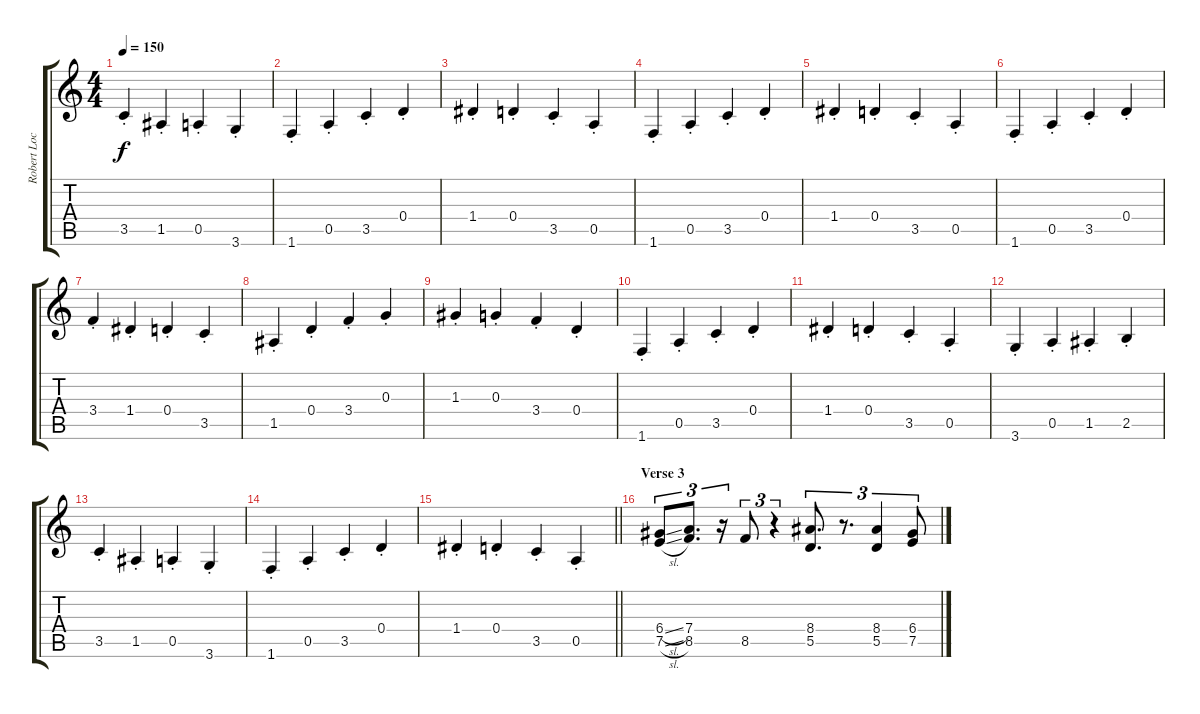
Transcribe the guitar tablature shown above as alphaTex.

\track ("Robert Lockwood Jr." "Robert Loc") {instrument electricguitarjazz}
\staff {score tabs}
\tuning (E4 B3 G3 D3 A2 E2) {hide}
\ts (4 4)
\tempo 150
\clef g2
\ks c
3.5{st}.4{dy f} 1.5{st}.4 0.5{st}.4 3.6{st}.4 |
1.6{st}.4 0.5{st}.4 3.5{st}.4 0.4{st}.4 |
1.4{st}.4 0.4{st}.4 3.5{st}.4 0.5{st}.4 |
1.6{st}.4 0.5{st}.4 3.5{st}.4 0.4{st}.4 |
1.4{st}.4 0.4{st}.4 3.5{st}.4 0.5{st}.4 |
1.6{st}.4 0.5{st}.4 3.5{st}.4 0.4{st}.4 |
3.4{st}.4 1.4{st}.4 0.4{st}.4 3.5{st}.4 |
1.5{st}.4 0.4{st}.4 3.4{st}.4 0.3{st}.4 |
1.3{st}.4 0.3{st}.4 3.4{st}.4 0.4{st}.4 |
1.6{st}.4 0.5{st}.4 3.5{st}.4 0.4{st}.4 |
1.4{st}.4 0.4{st}.4 3.5{st}.4 0.5{st}.4 |
3.6{st}.4 0.5{st}.4 1.5{st}.4 2.5{st}.4 |
3.5{st}.4 1.5{st}.4 0.5{st}.4 3.6{st}.4 |
1.6{st}.4 0.5{st}.4 3.5{st}.4 0.4{st}.4 |
\barLineRight lightlight
1.4{st}.4 0.4{st}.4 3.5{st}.4 0.5{st}.4 |
\section ("" "Verse 3")
(6.4{sl} 7.5{sl}).8{tu (3 2)} (7.4 8.5).8{d tu (3 2)} r.16{tu (3 2)} 8.5.8{tu (3 2)} r.4{tu (3 2)} (8.4 5.5).8{d tu (3 2)} r.8{d tu (3 2)} (8.4 5.5).4{tu (3 2)} (6.4{sl} 7.5{sl}).8{tu (3 2)}
